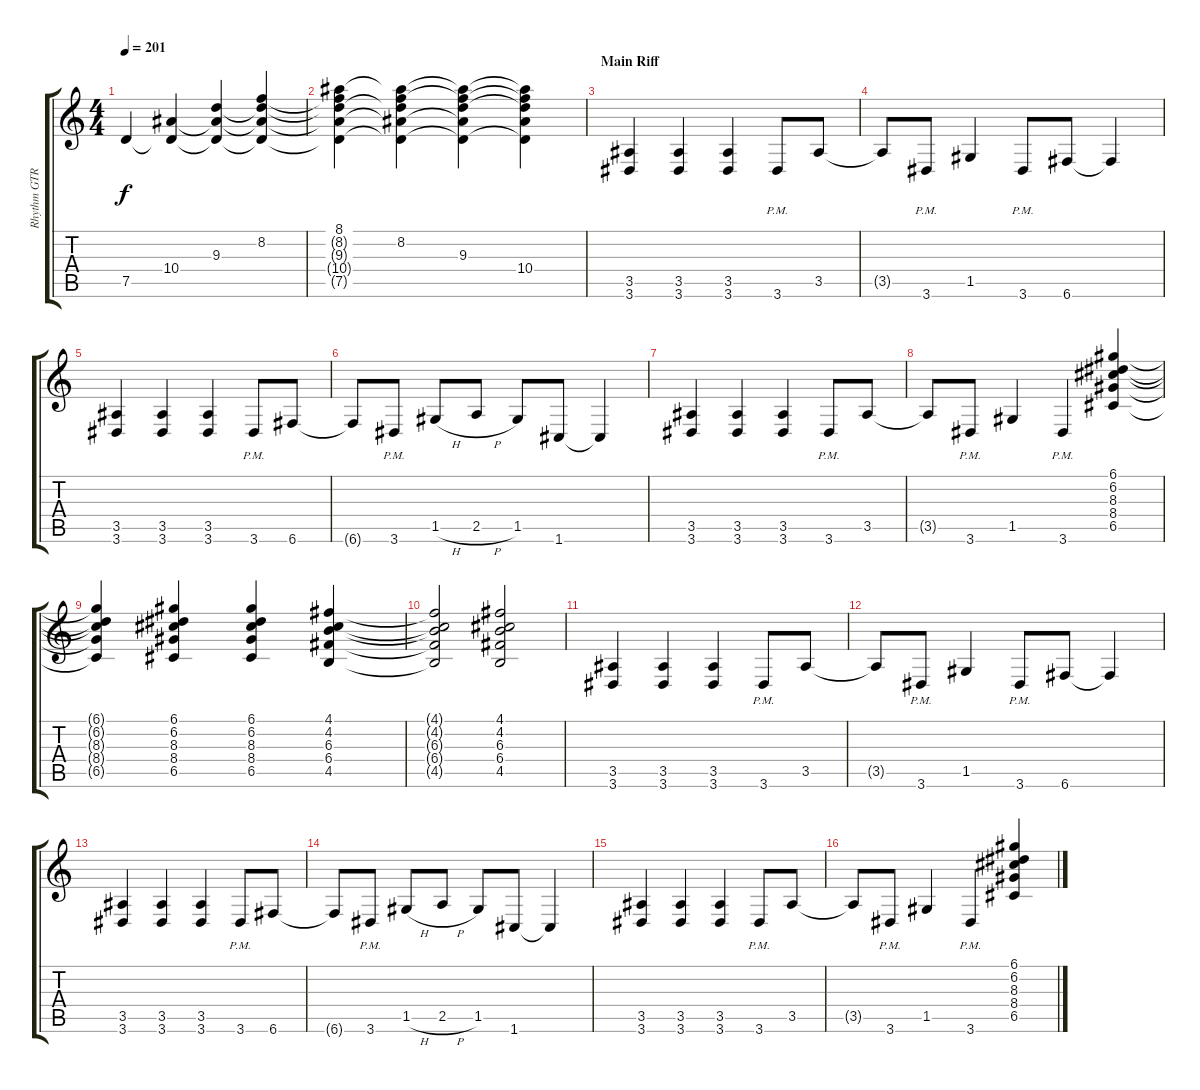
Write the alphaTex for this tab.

\track ("Rhythm GTR 1" "Rhythm GTR") {instrument overdrivenguitar}
\staff {score tabs}
\tuning (D4 A3 F3 C3 G2 C2) {hide}
\ts (4 4)
\tempo 201
\clef g2
\ks aminor
7.5.4{dy f} (10.4 7.5{t}).4 (9.3 10.4{t} 7.5{t}).4 (8.2 9.3{t} 10.4{t} 7.5{t}).4 |
(8.1 8.2{t} 9.3{t} 10.4{t} 7.5{t}).4 (8.1{t} 8.2 9.3{t} 10.4{t} 7.5{t}).4 (8.1{t} 8.2{t} 9.3 10.4{t} 7.5{t}).4 (8.1{t} 8.2{t} 9.3{t} 10.4 7.5{t}).4 |
\section ("" "Main Riff")
(3.5 3.6).4 (3.5 3.6).4 (3.5 3.6).4 3.6{pm}.8 3.5.8 |
3.5{t}.8 3.6{pm}.8 1.5.4 3.6{pm}.8 6.6.8 6.6{t}.4 |
(3.5 3.6).4 (3.5 3.6).4 (3.5 3.6).4 3.6{pm}.8 6.6.8 |
6.6{t}.8 3.6{pm}.8 1.5{h}.8 2.5{h}.8 1.5.8 1.6.8 1.6{t}.4 |
(3.5 3.6).4 (3.5 3.6).4 (3.5 3.6).4 3.6{pm}.8 3.5.8 |
3.5{t}.8 3.6{pm}.8 1.5.4 3.6{pm}.4 (6.1 6.2 8.3 8.4 6.5).4 |
(6.1{t} 6.2{t} 8.3{t} 8.4{t} 6.5{t}).4 (6.1 6.2 8.3 8.4 6.5).4 (6.1 6.2 8.3 8.4 6.5).4 (4.1 4.2 6.3 6.4 4.5).4 |
(4.1{t} 4.2{t} 6.3{t} 6.4{t} 4.5{t}).2 (4.1 4.2 6.3 6.4 4.5).2 |
(3.5 3.6).4 (3.5 3.6).4 (3.5 3.6).4 3.6{pm}.8 3.5.8 |
3.5{t}.8 3.6{pm}.8 1.5.4 3.6{pm}.8 6.6.8 6.6{t}.4 |
(3.5 3.6).4 (3.5 3.6).4 (3.5 3.6).4 3.6{pm}.8 6.6.8 |
6.6{t}.8 3.6{pm}.8 1.5{h}.8 2.5{h}.8 1.5.8 1.6.8 1.6{t}.4 |
(3.5 3.6).4 (3.5 3.6).4 (3.5 3.6).4 3.6{pm}.8 3.5.8 |
3.5{t}.8 3.6{pm}.8 1.5.4 3.6{pm}.4 (6.1 6.2 8.3 8.4 6.5).4
